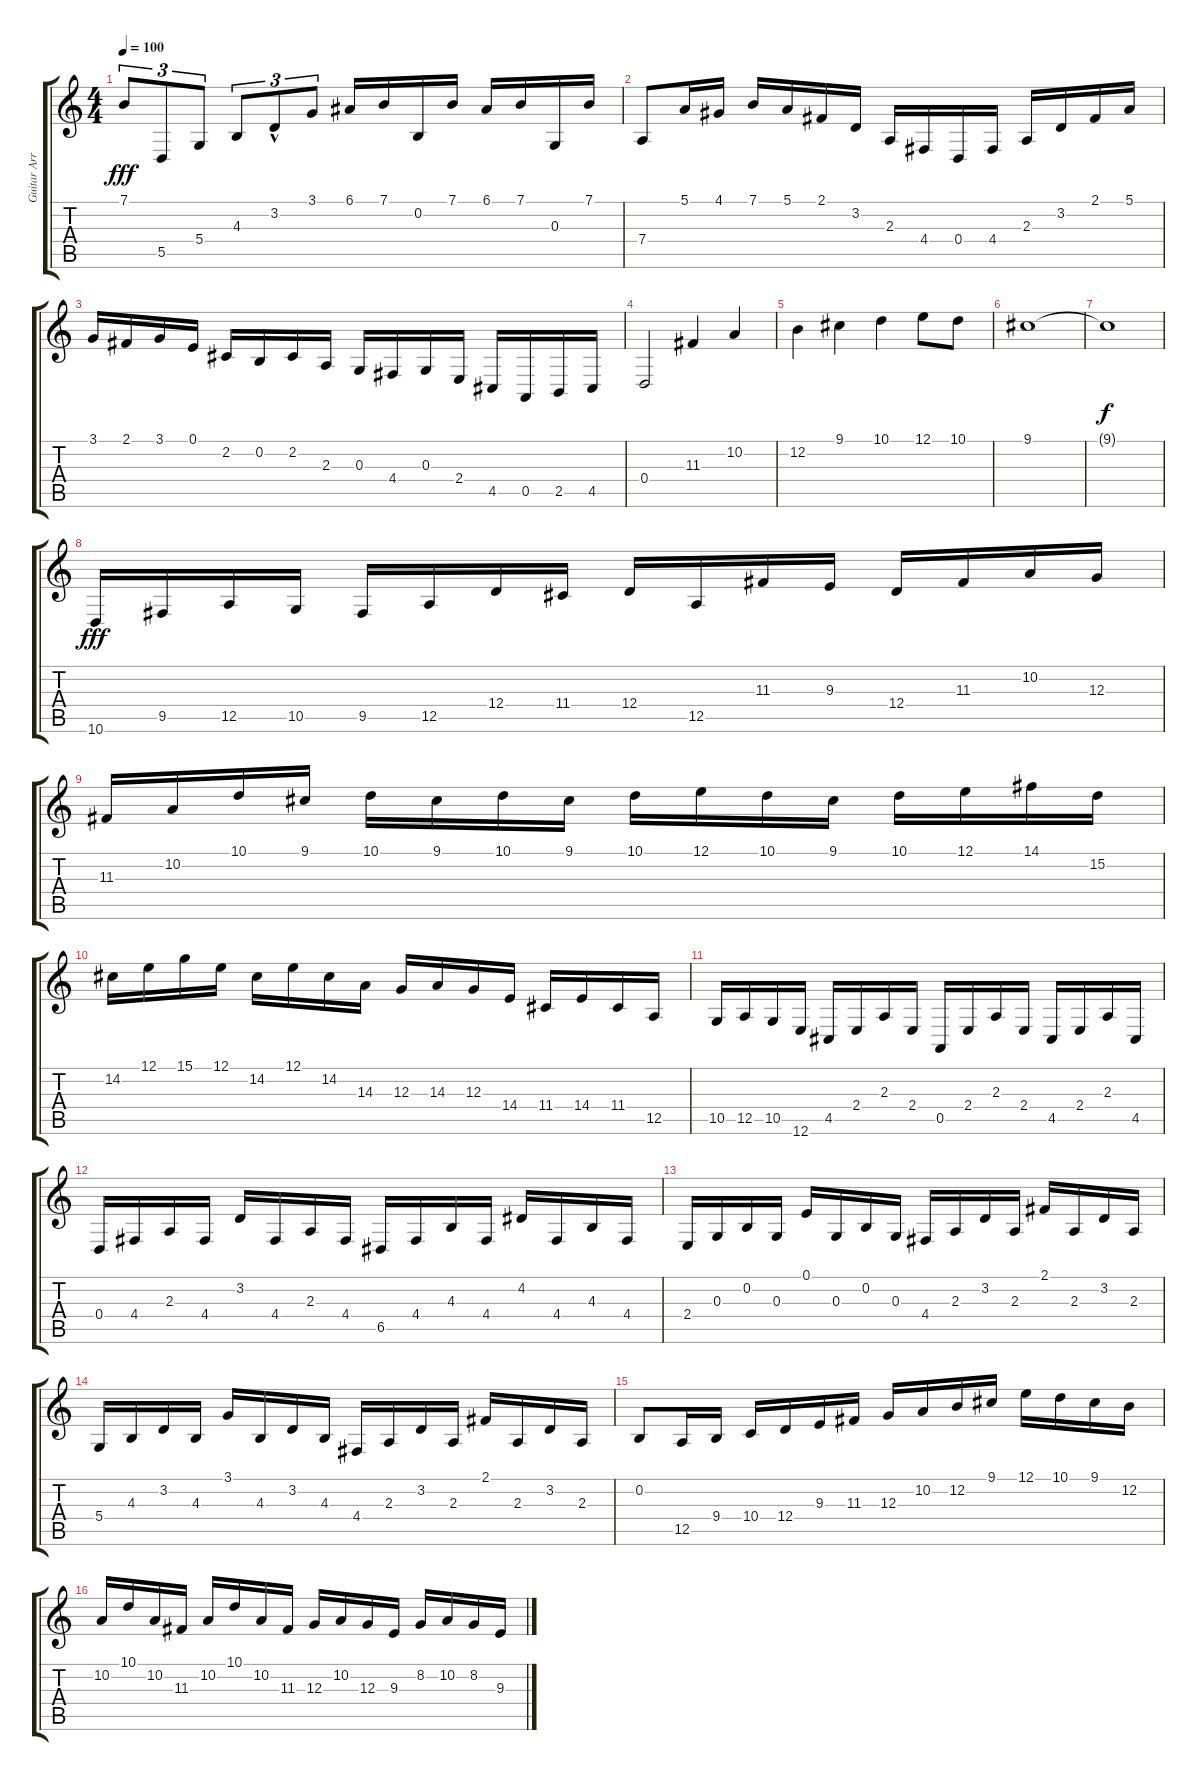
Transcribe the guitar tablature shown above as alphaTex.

\track ("Guitar Arrangement" "Guitar Arr") {instrument violin}
\staff {score tabs}
\tuning (E4 B3 G3 D3 A2 E2) {hide}
\ts (4 4)
\tempo 100
\clef g2
\ks c
7.1.8{tu (3 2) dy fff} 5.5.8{tu (3 2)} 5.4.8{tu (3 2)} 4.3.8{tu (3 2)} 3.2{hac}.8{tu (3 2)} 3.1.8{tu (3 2)} 6.1.16 7.1.16 0.2.16 7.1.16 6.1.16 7.1.16 0.3.16 7.1.16 |
7.4.8 5.1.16 4.1.16 7.1.16 5.1.16 2.1.16 3.2.16 2.3.16 4.4.16 0.4.16 4.4.16 2.3.16 3.2.16 2.1.16 5.1.16 |
3.1.16 2.1.16 3.1.16 0.1.16 2.2.16 0.2.16 2.2.16 2.3.16 0.3.16 4.4.16 0.3.16 2.4.16 4.5.16 0.5.16 2.5.16 4.5.16 |
0.4.2 11.3.4 10.2.4 |
12.2.4 9.1.4 10.1.4 12.1.8 10.1.8 |
9.1.1 |
9.1{t}.1{dy f} |
10.6.16{dy fff} 9.5.16 12.5.16 10.5.16 9.5.16 12.5.16 12.4.16 11.4.16 12.4.16 12.5.16 11.3.16 9.3.16 12.4.16 11.3.16 10.2.16 12.3.16 |
11.3.16 10.2.16 10.1.16 9.1.16 10.1.16 9.1.16 10.1.16 9.1.16 10.1.16 12.1.16 10.1.16 9.1.16 10.1.16 12.1.16 14.1.16 15.2.16 |
14.2.16 12.1.16 15.1.16 12.1.16 14.2.16 12.1.16 14.2.16 14.3.16 12.3.16 14.3.16 12.3.16 14.4.16 11.4.16 14.4.16 11.4.16 12.5.16 |
10.5.16 12.5.16 10.5.16 12.6.16 4.5.16 2.4.16 2.3.16 2.4.16 0.5.16 2.4.16 2.3.16 2.4.16 4.5.16 2.4.16 2.3.16 4.5.16 |
0.4.16 4.4.16 2.3.16 4.4.16 3.2.16 4.4.16 2.3.16 4.4.16 6.5.16 4.4.16 4.3.16 4.4.16 4.2.16 4.4.16 4.3.16 4.4.16 |
2.4.16 0.3.16 0.2.16 0.3.16 0.1.16 0.3.16 0.2.16 0.3.16 4.4.16 2.3.16 3.2.16 2.3.16 2.1.16 2.3.16 3.2.16 2.3.16 |
5.4.16 4.3.16 3.2.16 4.3.16 3.1.16 4.3.16 3.2.16 4.3.16 4.4.16 2.3.16 3.2.16 2.3.16 2.1.16 2.3.16 3.2.16 2.3.16 |
0.2.8 12.5.16 9.4.16 10.4.16 12.4.16 9.3.16 11.3.16 12.3.16 10.2.16 12.2.16 9.1.16 12.1.16 10.1.16 9.1.16 12.2.16 |
10.2.16 10.1.16 10.2.16 11.3.16 10.2.16 10.1.16 10.2.16 11.3.16 12.3.16 10.2.16 12.3.16 9.3.16 8.2.16 10.2.16 8.2.16 9.3.16
